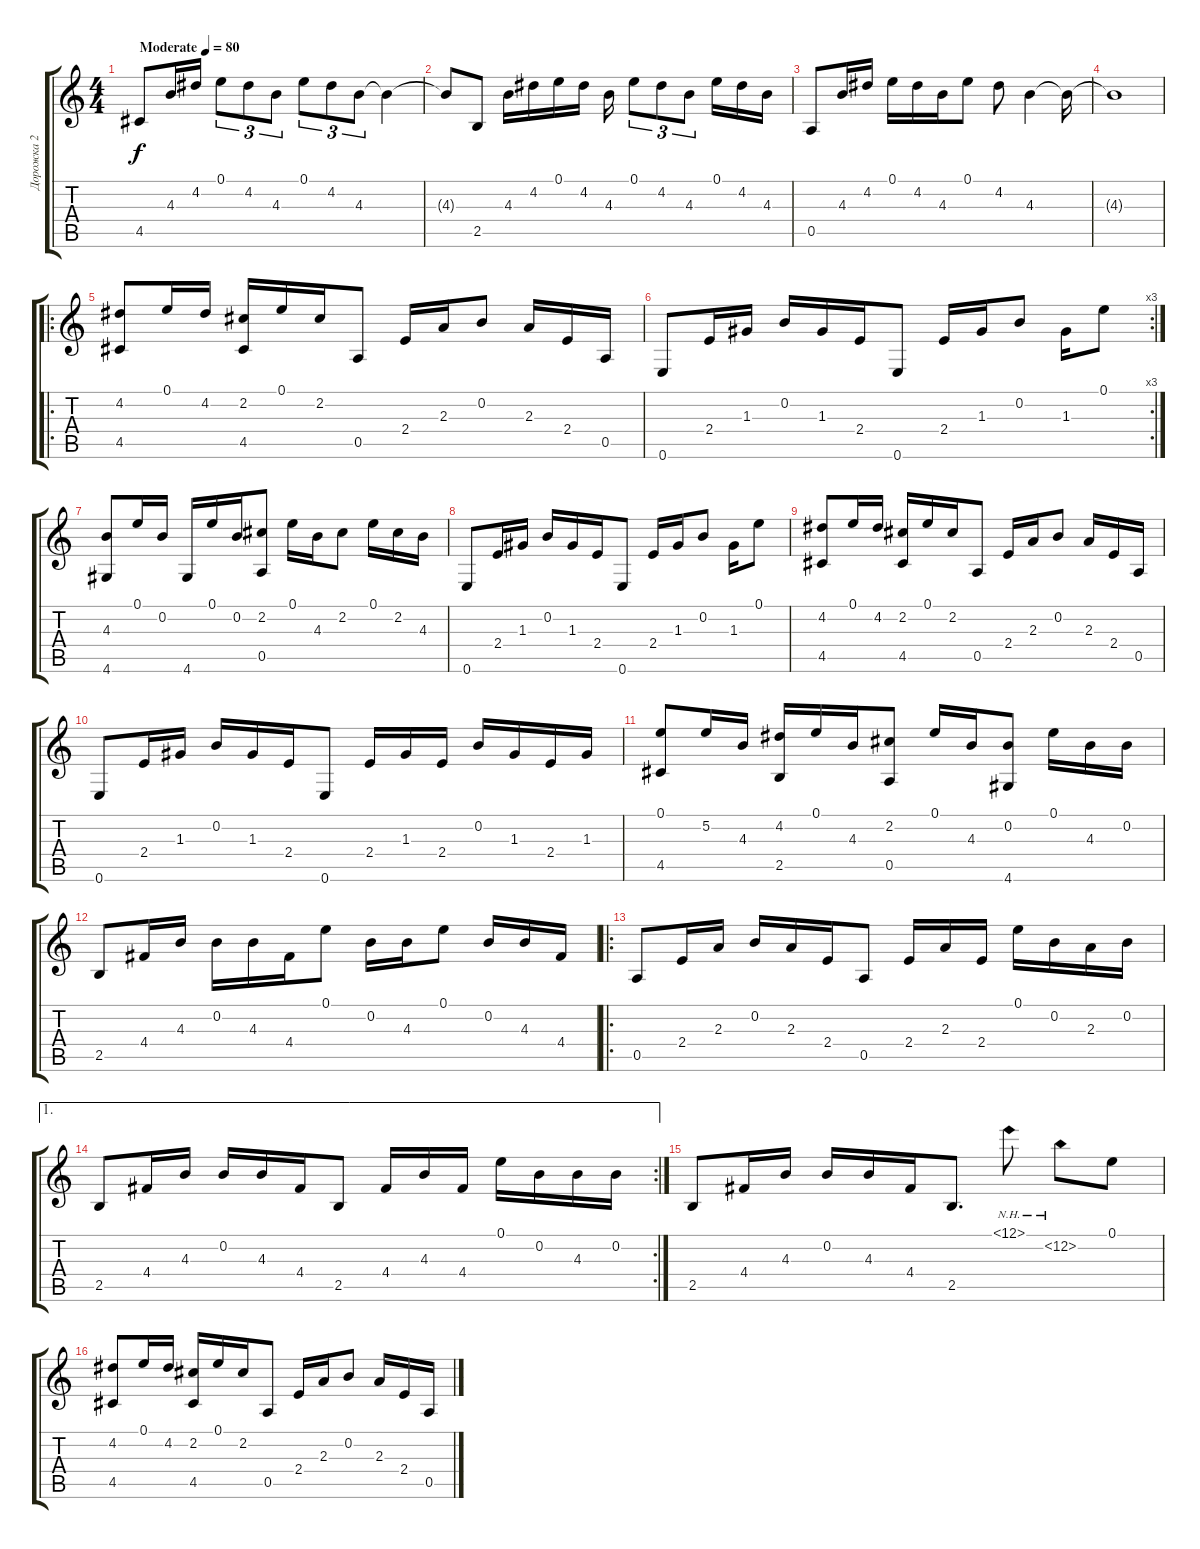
\track ("Дорожка 2" "Дорожка 2") {instrument acousticguitarsteel}
\staff {score tabs}
\tuning (E4 B3 G3 D3 A2 E2) {hide}
\ts (4 4)
\tempo (80 "Moderate")
\clef g2
\ks c
4.5.8{dy f instrument acousticguitarsteel} 4.3.16 4.2.16 0.1.8{tu (3 2)} 4.2.8{tu (3 2)} 4.3.8{tu (3 2)} 0.1.8{tu (3 2)} 4.2.8{tu (3 2)} 4.3.8{tu (3 2)} 4.3{t}.4 |
4.3{t}.8 2.5.8 4.3.16 4.2.16 0.1.16 4.2.16 4.3.16 0.1.8{tu (3 2)} 4.2.8{tu (3 2)} 4.3.8{tu (3 2)} 0.1.16 4.2.16 4.3.16 |
0.5.8 4.3.16 4.2.16 0.1.16 4.2.16 4.3.16 0.1.8 4.2.8 4.3.4 4.3{t}.16 |
4.3{t}.1 |
\ro
(4.2 4.5).8 0.1.16 4.2.16 (2.2 4.5).16 0.1.16 2.2.16 0.5.8 2.4.16 2.3.16 0.2.8 2.3.16 2.4.16 0.5.16 |
\rc 3
0.6.8 2.4.16 1.3.16 0.2.16 1.3.16 2.4.16 0.6.8 2.4.16 1.3.16 0.2.8 1.3.16 0.1.8 |
(4.3 4.6).8 0.1.16 0.2.16 4.6.16 0.1.16 0.2.16 (2.2 0.5).8 0.1.16 4.3.16 2.2.8 0.1.16 2.2.16 4.3.16 |
0.6.8 2.4.16 1.3.16 0.2.16 1.3.16 2.4.16 0.6.8 2.4.16 1.3.16 0.2.8 1.3.16 0.1.8 |
(4.2 4.5).8 0.1.16 4.2.16 (2.2 4.5).16 0.1.16 2.2.16 0.5.8 2.4.16 2.3.16 0.2.8 2.3.16 2.4.16 0.5.16 |
0.6.8 2.4.16 1.3.16 0.2.16 1.3.16 2.4.16 0.6.8 2.4.16 1.3.16 2.4.16 0.2.16 1.3.16 2.4.16 1.3.16 |
(0.1 4.5).8 5.2.16 4.3.16 (4.2 2.5).16 0.1.16 4.3.16 (2.2 0.5).8 0.1.16 4.3.16 (0.2 4.6).8 0.1.16 4.3.16 0.2.16 |
2.5.8 4.4.16 4.3.16 0.2.16 4.3.16 4.4.16 0.1.8 0.2.16 4.3.16 0.1.8 0.2.16 4.3.16 4.4.16 |
\ro
0.5.8 2.4.16 2.3.16 0.2.16 2.3.16 2.4.16 0.5.8 2.4.16 2.3.16 2.4.16 0.1.16 0.2.16 2.3.16 0.2.16 |
\ae 1
\rc 2
2.5.8 4.4.16 4.3.16 0.2.16 4.3.16 4.4.16 2.5.8 4.4.16 4.3.16 4.4.16 0.1.16 0.2.16 4.3.16 0.2.16 |
2.5.8 4.4.16 4.3.16 0.2.16 4.3.16 4.4.16 2.5.8{d} 12.1{nh}.8 12.2{nh}.8 0.1.8 |
(4.2 4.5).8 0.1.16 4.2.16 (2.2 4.5).16 0.1.16 2.2.16 0.5.8 2.4.16 2.3.16 0.2.8 2.3.16 2.4.16 0.5.16
